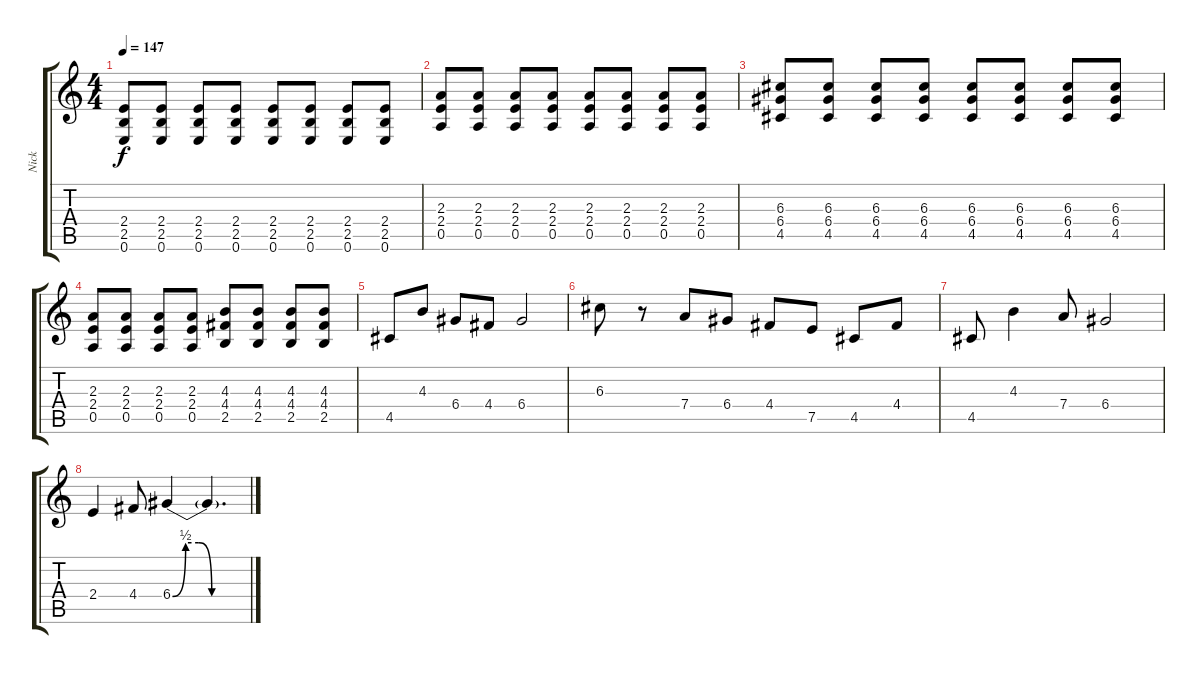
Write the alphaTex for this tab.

\track ("Nick" "Nick") {instrument distortionguitar}
\staff {score tabs}
\tuning (E4 B3 G3 D3 A2 E2) {hide}
\ts (4 4)
\tempo 147
\clef g2
\ks c
(2.4 2.5 0.6).8{dy f} (2.4 2.5 0.6).8 (2.4 2.5 0.6).8 (2.4 2.5 0.6).8 (2.4 2.5 0.6).8 (2.4 2.5 0.6).8 (2.4 2.5 0.6).8 (2.4 2.5 0.6).8 |
(2.3 2.4 0.5).8 (2.3 2.4 0.5).8 (2.3 2.4 0.5).8 (2.3 2.4 0.5).8 (2.3 2.4 0.5).8 (2.3 2.4 0.5).8 (2.3 2.4 0.5).8 (2.3 2.4 0.5).8 |
(6.3 6.4 4.5).8 (6.3 6.4 4.5).8 (6.3 6.4 4.5).8 (6.3 6.4 4.5).8 (6.3 6.4 4.5).8 (6.3 6.4 4.5).8 (6.3 6.4 4.5).8 (6.3 6.4 4.5).8 |
(2.3 2.4 0.5).8 (2.3 2.4 0.5).8 (2.3 2.4 0.5).8 (2.3 2.4 0.5).8 (4.3 4.4 2.5).8 (4.3 4.4 2.5).8 (4.3 4.4 2.5).8 (4.3 4.4 2.5).8 |
4.5.8 4.3.8 6.4.8 4.4.8 6.4.2 |
6.3.8 r.8 7.4.8 6.4.8 4.4.8 7.5.8 4.5.8 4.4.8 |
4.5.8 4.3.4 7.4.8 6.4.2 |
2.4.4 4.4.8 6.4{be (custom 0 0 10 2 20 2 30 0 60 0)}.4 6.4{t}.4{d}
